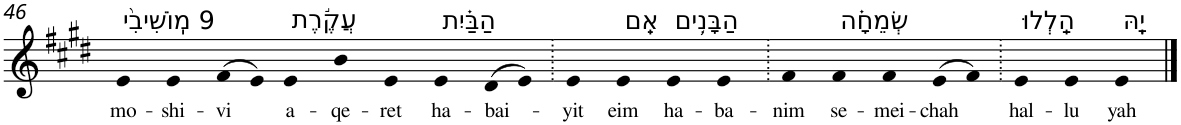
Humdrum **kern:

**kern	**text
*part1	*part1
*staff1	*staff1
*I"Piano	*
*I'Pno	*
!!LO:PB:g=z
*clefG2	*
*k[f#c#g#d#]	*
*E:	*
=46	=46
!LO:TX:a:t=9 מֽוֹשִׁיבִ֨י	!
!	!LO:LY:b
4e	mo-
!	!LO:LY:b
4e	-shi-
!	!LO:LY:b
(>8f#	-vi
8e)	.
!LO:TX:a:t=עֲקֶ֬רֶת	!
!	!LO:LY:b
4e	a-
!	!LO:LY:b
4b	-qe-
!	!LO:LY:b
4e	-ret
!LO:TX:a:t=הַבַּ֗יִת	!
!	!LO:LY:b
4e	ha-
!	!LO:LY:b
(>8d#	-bai-
8e)	.
=47.	=47.
!	!LO:LY:b
4e	-yit
!LO:TX:a:t=אֵֽם	!
!	!LO:LY:b
4e	eim
!LO:TX:a:t=הַבָּנִ֥ים	!
!	!LO:LY:b
4e	ha-
!	!LO:LY:b
4e	-ba-
=48.	=48.
!	!LO:LY:b
4f#	-nim
!LO:TX:a:t=שְׂמֵחָ֗ה	!
!	!LO:LY:b
4f#	se-
!	!LO:LY:b
4f#	-mei-
!	!LO:LY:b
(>8e	-chah
8f#)	.
=49.	=49.
!LO:TX:a:t=הַֽלְלוּ	!
!	!LO:LY:b
4e	hal-
!	!LO:LY:b
4e	-lu
!LO:TX:a:t=יָֽהּ	!
!	!LO:LY:b
4e	yah
==	==
*-	*-
